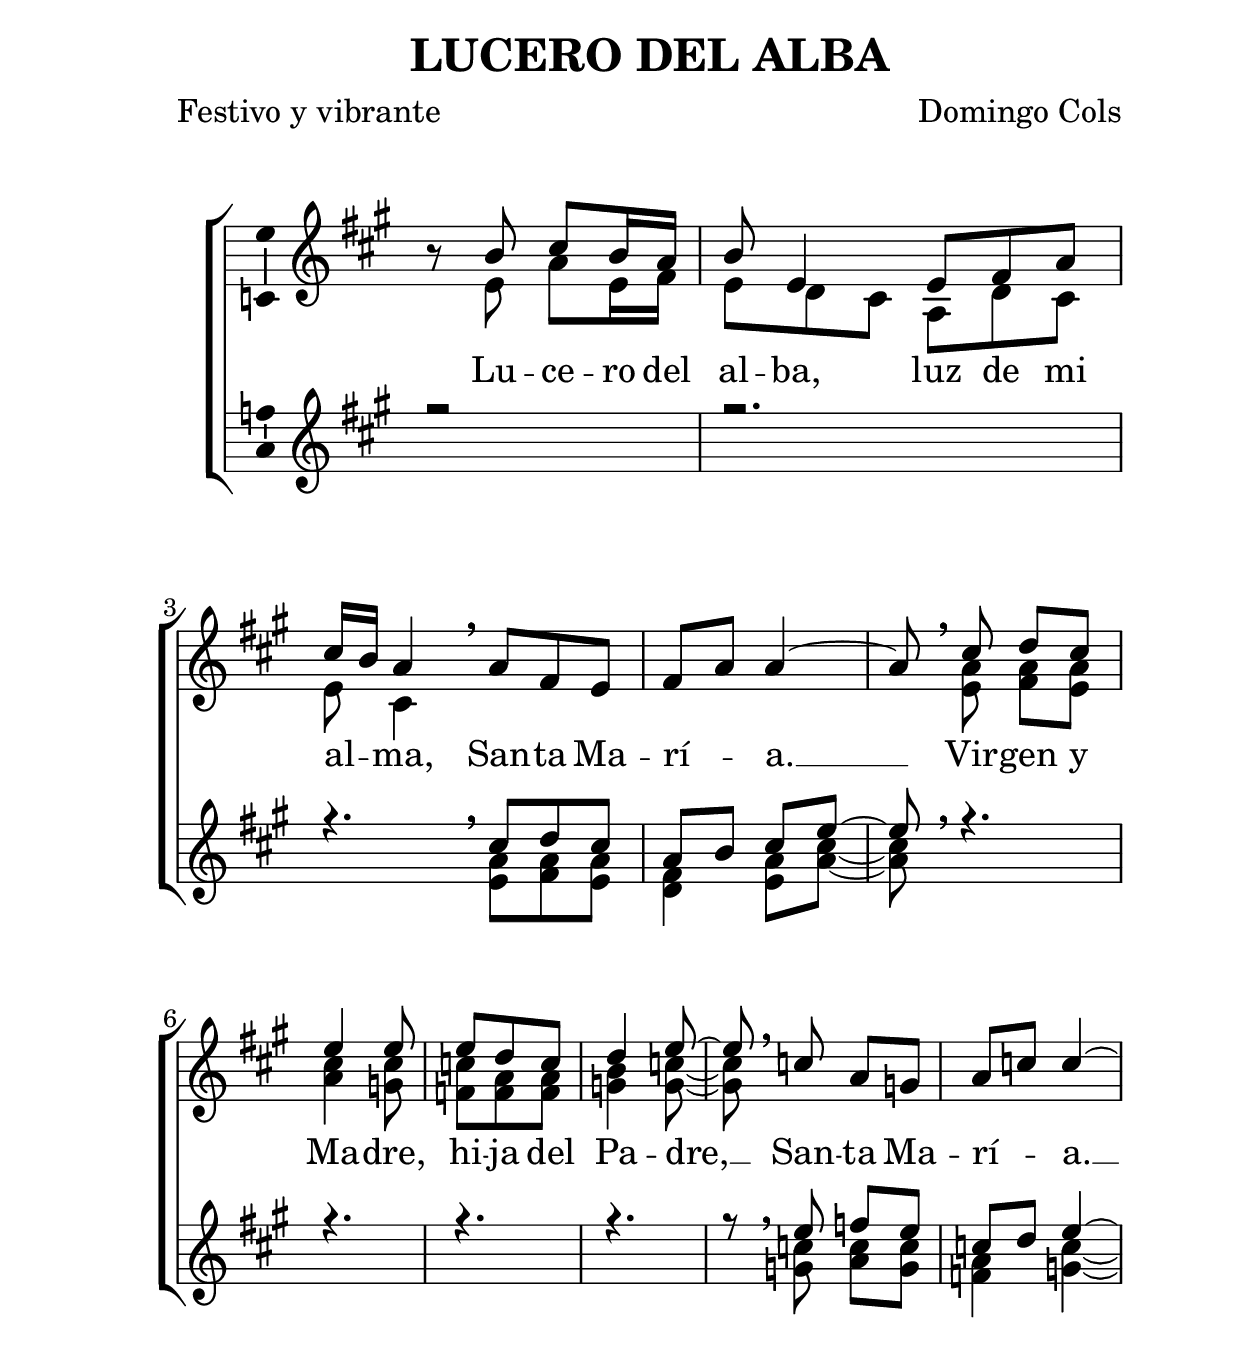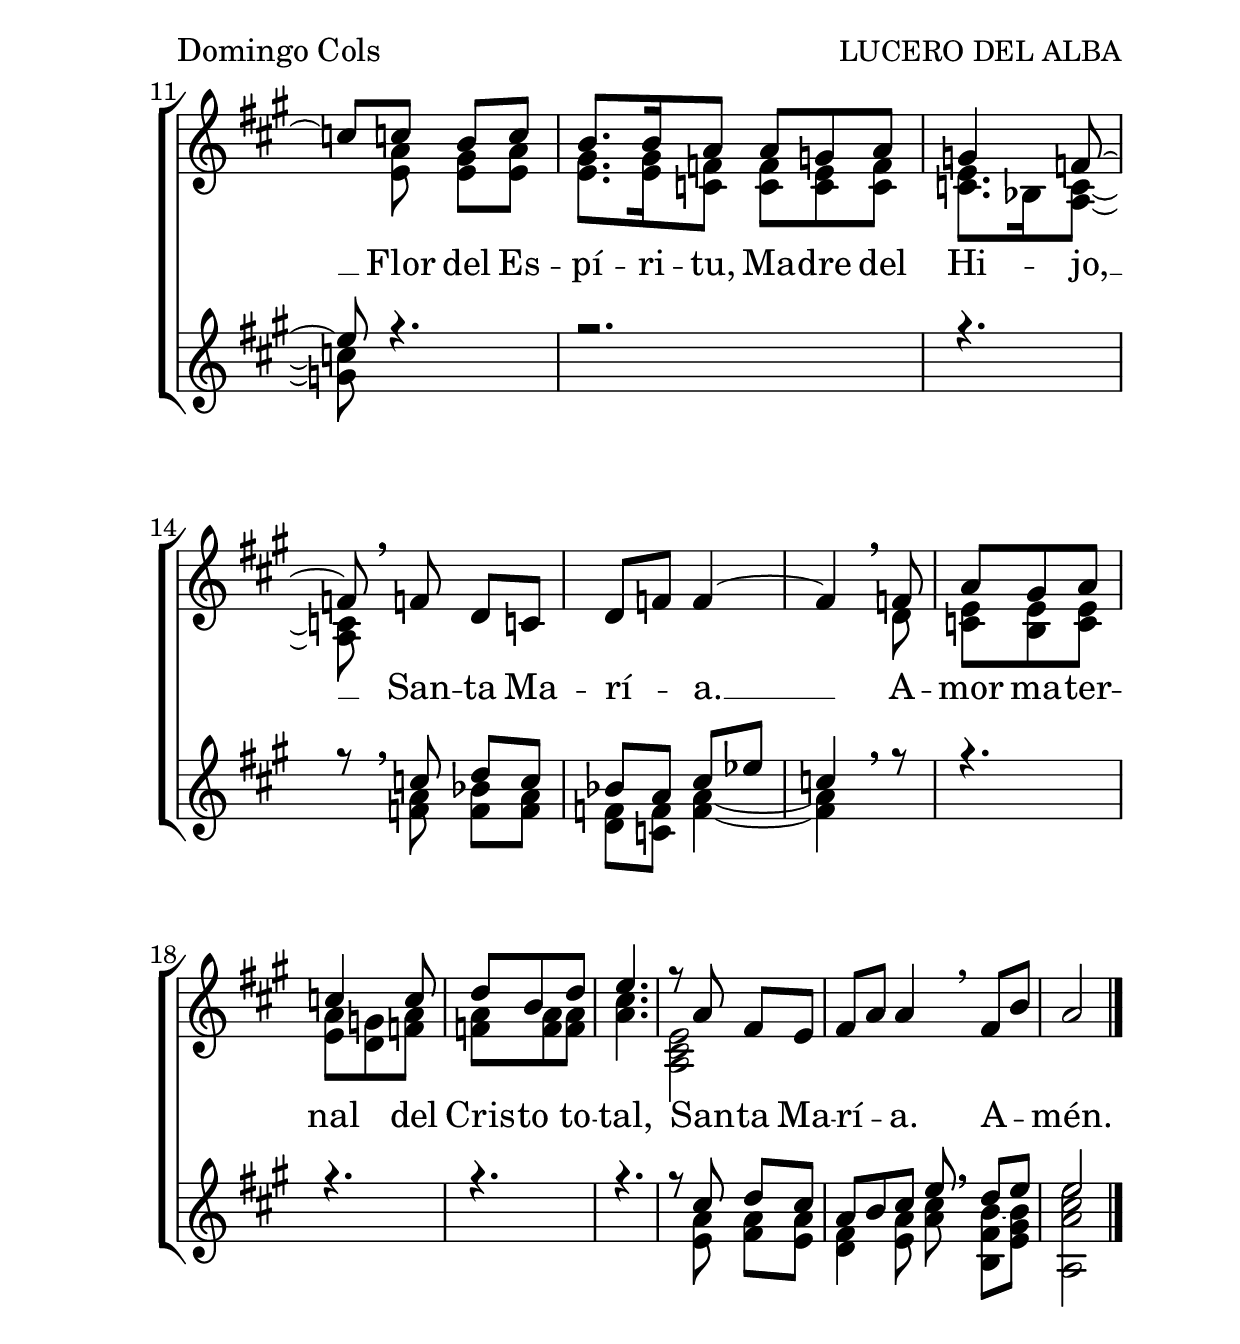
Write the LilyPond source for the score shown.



%versión de lilypond para la que se ha escrito esta partitura:
\version "2.16.0"

	%Tamaño papel
	#(set-default-paper-size "a4")
	%Tamaño partitura
	#(set-global-staff-size 28)
	%No responde al pulsar sobre una nota
	#(ly:set-option 'point-and-click #f)

%parámetros del encabezamiento:
\header {
	%title = "LUCERO DEL ALBA"
	title = \markup{\fontsize #-1 "LUCERO DEL ALBA"}
	subtitle = ""
	composer = "Domingo Cols"
	poet = "Festivo y vibrante"
	meter = ""
	arranger = ""
%	tagline="Monasterio de la Madre de Dios. Buenafuente del Sistal."
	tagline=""
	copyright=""
	}

%parámetros asociados al papel:
\paper  {
	oddHeaderMarkup = \markup {\fill-line { \on-the-fly #not-first-page \fromproperty #'header:title \on-the-fly #not-first-page \fromproperty #'header:composer }}
	evenHeaderMarkup = \markup {\fill-line { \fromproperty #'header:composer \fromproperty #'header:title }}
	#(set-paper-size "a4")
	print-page-number = ##f
	first-page-number = 1
	print-first-page-number = ##f
%	head-separation = 3.0 \cm
	top-margin = 2.0 \cm
	bottom-margin = 0.0\cm
%%%	bottom-margin = -2.0\cm
	left-margin = 3.0 \cm
	line-width = 16.0 \cm
	indent = 8\mm
	interscoreline = 2.\mm
	between-system-space = 15\mm
%	para que las partituras no llenen la hoja:
	ragged-bottom = ##t
%	idem para la última hoja:
	ragged-last-bottom = ##f
%	para que las partituras llenen el ancho del papel:
	ragged-last = ##f
	after-title-space = 2.5 \cm
%page-count=1
%system-count=4

	%Flexible Vertical Spacing
%	markup-markup-spacing =
%	#'((basic-distance . 15) (minimum-distance . 15) (padding . 3))
	markup-system-spacing =
	#'((basic-distance . 15) (minimum-distance . 15) (padding . 3))
	system-system-spacing =
	#'((basic-distance . 15) (minimum-distance . 15) (padding . 3))
	score-system-spacing =
	#'((basic-distance . 15) (minimum-distance . 15) (padding . 5))
%	top-system-spacing = % header
%	#'((basic-distance . 8) (minimum-distance . 0) (padding . 0))
%	top-markup-spacing =
%	#'((basic-distance . 20) (minimum-distance . 20) (padding . 0))
	last-bottom-spacing = % footer
	#'((basic-distance . 5) (minimum-distance . 5) (padding . 0))
%	score-markup-spacing =
%	#'((basic-distance . 16) (minimum-distance . 13) (padding . 0))

	}


%parámetros que afectan a toda la partitura:
global =  {
	%clave de sol (G):
	\clef G
	%armadura:
%%%	\transpose a b
	\key a \major
	\tempo 8=90
	\set Score.tempoHideNote = ##t

%Elimino los tempo que se van alternando:
\override Staff.TimeSignature #'stencil = ##f

	}


melodia =
%%%	\transpose a b
{
	\relative c'' {

\compoundMeter #'((4 8) (3 8))

\time 4/8
r8

<<
{
\voiceOne
\stemUp

b8 cis b16 a
\time 6/8
b8 e,4 e8 fis a
cis16 b a4 \breathe a8 fis e
\time 4/8
fis8 a a4~
a8 \breathe cis8 d cis
\time 3/8
e4 e8
e8 d c
d4 e8~
\time 4/8
e8 \breathe c a g
a8 c c4~
c8 c b c
\time 6/8
b8. b16 a8 a g a
\time 3/8
g4 f8~
\time 4/8
f8 \breathe f8 d c
d8 f f4~
\time 3/8
f4 \breathe f8
a8 gis a
c4 c8
d8 b d
e4.
\time 4/8
r8 a,8 fis e
\time 6/8
fis8 a a4 \breathe fis8 b
\time 4/8
a2

}
\new Voice {
\voiceTwo
\stemDown

e8 a e16 fis
\time 6/8
e8 d cis a d cis
e8 cis4 \breathe s8 s4
\time 4/8
s2
s8 \breathe <a' e>8 <a fis> <a e>
\time 3/8
<a cis>4 <g cis>8
<f c'>8 <f a> <f a>
<g b>4 <g c>8~
\time 4/8
<g c>8 \breathe s8 s4
s2
s8 <e a>8 <e gis> <e a>
\time 6/8
<e gis>8. <e gis>16 <c f>8 <c f> <c e> <c f>
\time 3/8
<c e>8. bes16 <a c>8~
\time 4/8
<a c>8 \breathe s8 s4
s2
\time 3/8
s4 \breathe d8
<c e>8 <b e> <c e>
<e a>8 <d g> <f a>
<f a>8 <f a> <f a>
<a cis>4.
\time 4/8
<e cis a>2
\time 6/8
s2 s4
\time 4/8
s2

}
>>

\bar "|."
}
}

melodiaacom =
%%%	\transpose a b
{
	\relative c'' {

\compoundMeter #'((4 8) (3 8))

\time 4/8

<<
{
\voiceOne
\stemUp

r2
\time 6/8
r2.
r4. \breathe cis8 d cis
\time 4/8
a8 b cis e~
e8 \breathe r4.
\time 3/8
r4.
r4.
r4.
\time 4/8
r8 \breathe e8 f e
c8 d e4~
e8 r4.
\time 6/8
r2.
\time 3/8
r4.
\time 4/8
r8 \breathe c8 d c
bes8 a cis ees
\time 3/8
c4 \breathe r8
r4.
r4.
r4.
r4.
\time 4/8
r8 cis8 d cis
\time 6/8
a8 b cis e \breathe d8 e
\time 4/8
e2

}
\new Voice {
\voiceTwo
\stemDown

s2
\time 6/8
s2.
s4. \breathe <e, a>8 <fis a> <e a>
\time 4/8
<d fis>4 <e a>8 <a cis>~
<a cis>8 \breathe s4.
\time 3/8
s4.
s4.
s4.
\time 4/8
s8 \breathe <g c>8 <a c> <g c>
<f a>4 <g c>4~
<g c>8 s4.
\time 6/8
s2.
\time 3/8
s4.
\time 4/8
s8 \breathe <f a>8 <f bes> <f a>
<d f>8 <c f> <f a>4~
\time 3/8
<f a>4 \breathe s8
s4.
s4.
s4.
s4.
\time 4/8
s8 <e a>8 <fis a> <e a>
\time 6/8
<d fis>4 <e a>8 <a cis> \breathe <b, fis' b~>8 <e gis b>
\time 4/8
<a, a' cis e>2

}
>>

\bar "|."
}
}


texto = \lyricmode {

Lu -- ce -- ro del al -- ba, luz de mi al -- _ ma,
San -- ta Ma -- rí -- _ a. __
Vir -- gen y Ma -- dre, hi -- ja del Pa -- dre, __
San -- ta Ma -- rí -- _ a. __

Flor del Es -- pí -- ri -- tu, Ma -- dre del Hi -- jo, __
San -- ta Ma -- rí -- _ a. __
A -- mor ma -- ter -- nal del Cris -- to to -- tal,
San -- ta Ma -- rí -- _ a.

A -- _ mén.

	}


vozStaff = \context Voice = vozStaff
\with {\consists "Ambitus_engraver"}
<<
	\set Staff.instrumentName = ""
	\set Staff.shortInstrumentName = ""
	\set Staff.midiInstrument = #"acoustic grand"
	\set Staff.midiMinimumVolume = #0.7
	\set Staff.midiMaximumVolume = #0.9
	\global
	\melodia
	>>

vozacomStaff = \context Voice = vozacomStaff
\with {\consists "Ambitus_engraver"}
<<
	\set Staff.instrumentName = ""
	\set Staff.shortInstrumentName = ""
	\set Staff.midiInstrument = #"violin"
	\set Staff.midiMinimumVolume = #0.7
	\set Staff.midiMaximumVolume = #0.9
	\global
	\melodiaacom
	>>

textoStaff = \context Lyrics = textoStaff <<
	\lyricsto vozStaff \texto
	>>


\book {
	\score {
		\context ChoirStaff {
%			\override StaffGroup.SystemStartBracket #'collapse-height = #1
%			\override Score.SystemStartBar #'collapse-height = #1
			<<
			\vozStaff
			\textoStaff
			\vozacomStaff
			>>
		}
		\layout {
	    		\context {
				\Lyrics
				%\override LyricText #'font-size = #2
				}
	   		\context {
				\Score
				%\override StaffSymbol #'staff-space = #(magstep +3)
				}
%%%			\context {
%%%				\Staff
%%%				\remove "Time_signature_engraver"
%%%				\override BarLine #'transparent = ##t
%%%				}
			}
		}
	\score {
		\context ChoirStaff {
			\override StaffGroup.SystemStartBracket #'collapse-height = #1
			\override Score.SystemStartBar #'collapse-height = #1
			<<
			\vozStaff
			\vozacomStaff
			>>
		}
		\midi {
	  		\context {
	  			\Score
				tempoWholesPerMinute = #(ly:make-moment 70 4)
				}
			}
		}
}


